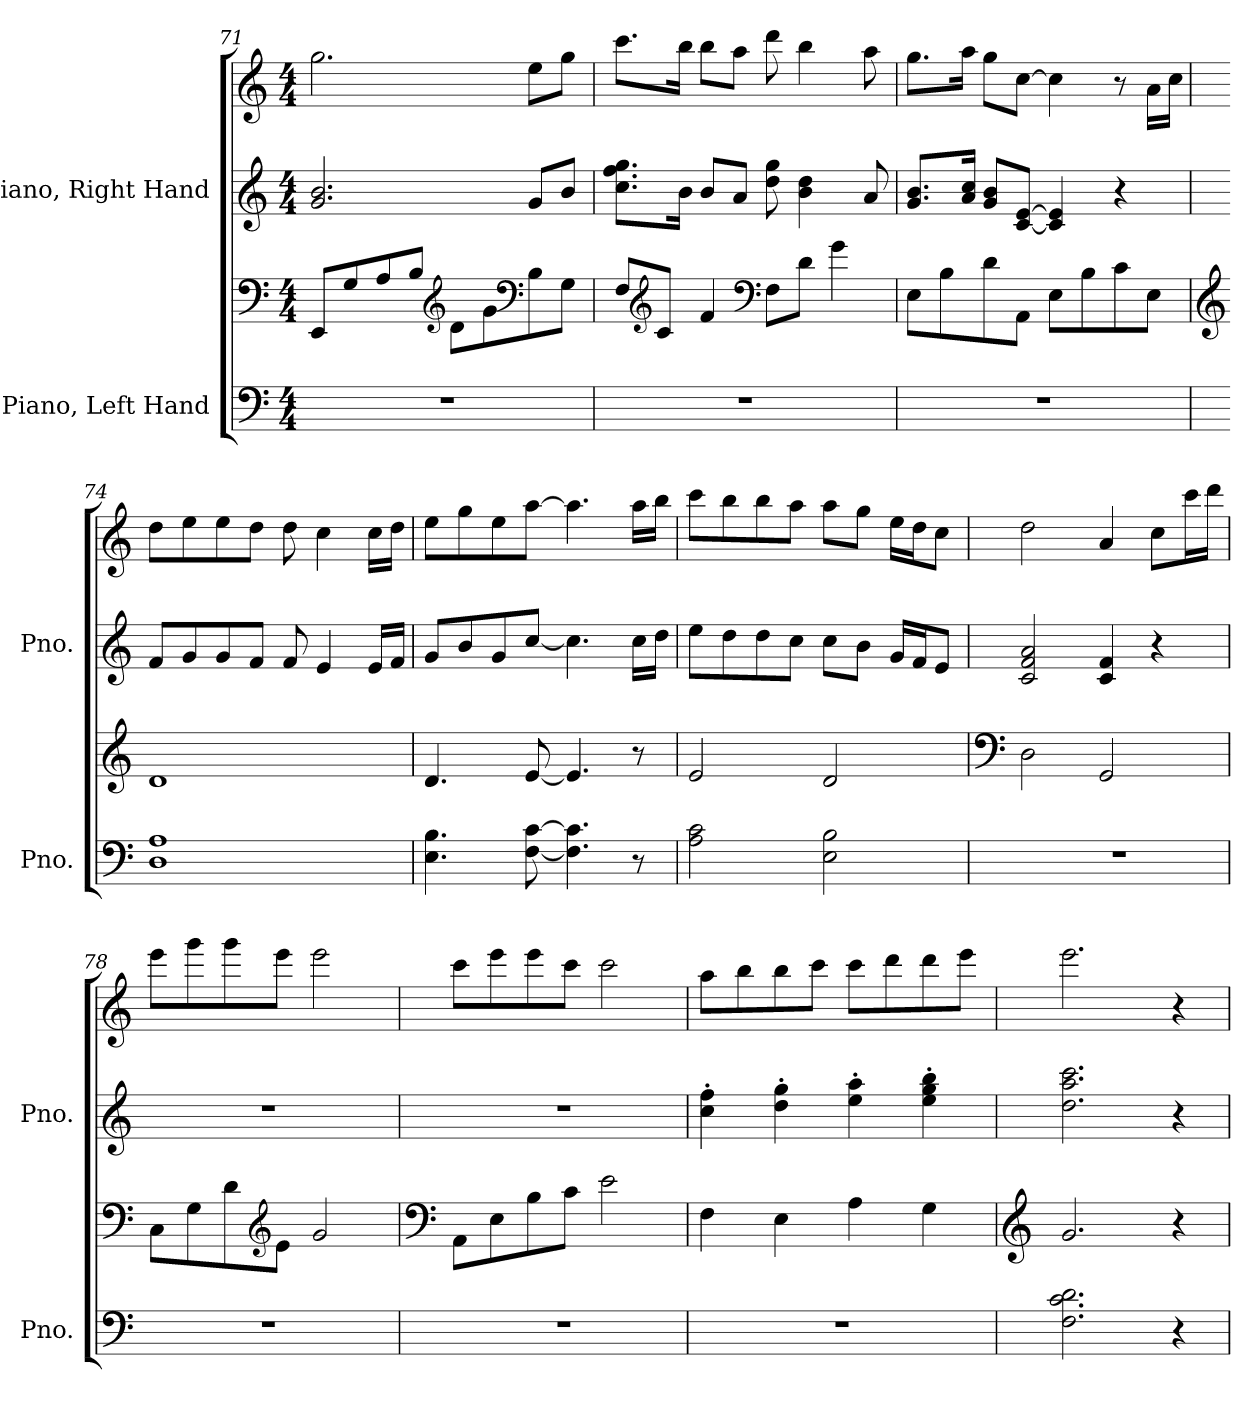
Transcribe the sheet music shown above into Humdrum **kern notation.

**kern	**kern	**kern	**kern
*part2	*part2	*part1	*part1
*staff4	*staff3	*staff2	*staff1
*I"Piano, Left Hand	*	*I"Piano, Right Hand	*
*I'Pno.	*	*I'Pno.	*
*clefF4	*clefF4	*clefG2	*clefG2
*k[]	*k[]	*k[]	*k[]
*M4/4	*M4/4	*M4/4	*M4/4
=71	=71	=71	=71
1r	8EE/L	2.g/ 2.b/	2.gg\
.	8G/	.	.
.	8A/	.	.
.	8B/J	.	.
*	*clefG2	*	*
.	8d\L	.	.
.	8g\	.	.
*	*clefF4	*	*
.	8B\	8g/L	8ee\L
.	8G\J	8b/J	8gg\J
!!LO:LB:g=z
=72	=72	=72	=72
1r	8F/L	8.cc\ 8.ff\ 8.gg\L	8.ccc\L
*	*clefG2	*	*
.	8c/J	.	.
.	.	16b\Jk	16bb\Jk
.	4f/	8b/L	8bb\L
.	.	8a/J	8aa\J
*	*clefF4	*	*
.	8F\L	8dd\ 8gg\	8ddd\
.	8d\J	4b\ 4dd\	4bb\
.	4g\	.	.
.	.	8a/	8aa\
=73	=73	=73	=73
1r	8E\L	8.g/ 8.b/L	8.gg\L
.	8B\	.	.
.	.	16a/ 16cc/Jk	16aa\Jk
.	8d\	8g/ 8b/L	8gg\L
.	8AA\J	[8c/ [8e/J	[8cc\J
.	8E\L	4c/] 4e/]	4cc\]
.	8B\	.	.
.	8c\	4r	8r
.	8E\J	.	16a\LL
.	.	.	16cc\JJ
=74	=74	=74	=74
*	*clefG2	*	*
1D 1A	1d	8f/L	8dd\L
.	.	8g/	8ee\
.	.	8g/	8ee\
.	.	8f/J	8dd\J
.	.	8f/	8dd\
.	.	4e/	4cc\
.	.	16e/LL	16cc\LL
.	.	16f/JJ	16dd\JJ
=75	=75	=75	=75
4.E\ 4.B\	4.d/	8g/L	8ee\L
.	.	8b/	8gg\
.	.	8g/	8ee\
[8F\ [8c\	[8e/	[8cc/J	[8aa\J
4.F\] 4.c\]	4.e/]	4.cc\]	4.aa\]
8r	8r	16cc\LL	16aa\LL
.	.	16dd\JJ	16bb\JJ
!!LO:LB:g=z
=76	=76	=76	=76
2A\ 2c\	2e/	8ee\L	8ccc\L
.	.	8dd\	8bb\
.	.	8dd\	8bb\
.	.	8cc\J	8aa\J
2E\ 2B\	2d/	8cc\L	8aa\L
.	.	8b\J	8gg\J
.	.	16g/LL	16ee\LL
.	.	16f/J	16dd\J
.	.	8e/J	8cc\J
=77	=77	=77	=77
*	*clefF4	*	*
1r	2D\	2c/ 2f/ 2a/	2dd\
.	2GG/	4c/ 4f/	4a/
.	.	4r	8cc\L
.	.	.	16ccc\L
.	.	.	16ddd\JJ
=78	=78	=78	=78
1r	8C\L	1r	8eee\L
.	8G\	.	8ggg\
.	8d\	.	8ggg\
*	*clefG2	*	*
.	8e\J	.	8eee\J
.	2g/	.	2eee\
=79	=79	=79	=79
*	*clefF4	*	*
1r	8AA\L	1r	8ccc\L
.	8E\	.	8eee\
.	8B\	.	8eee\
.	8c\J	.	8ccc\J
.	2e\	.	2ccc\
!!LO:PB:g=z
=80	=80	=80	=80
1r	4F\	4cc\' 4ff\'	8aa\L
.	.	.	8bb\
.	4E\	4dd\' 4gg\'	8bb\
.	.	.	8ccc\J
.	4A\	4ee\' 4aa\'	8ccc\L
.	.	.	8ddd\
.	4G\	4ee\' 4gg\' 4bb\'	8ddd\
.	.	.	8eee\J
=81	=81	=81	=81
*	*clefG2	*	*
2.F\ 2.c\ 2.d\	2.g/	2.dd\ 2.aa\ 2.ccc\	2.eee\
4r	4r	4r	4r
=	=	=	=
*-	*-	*-	*-
